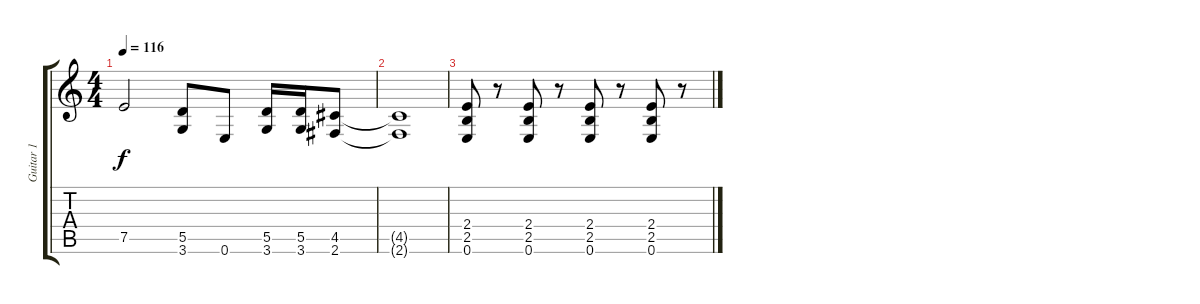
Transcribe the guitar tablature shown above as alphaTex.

\track ("Guitar 1" "Guitar 1") {instrument distortionguitar}
\staff {score tabs}
\tuning (E4 B3 G3 D3 A2 E2) {hide}
\ts (4 4)
\tempo 116
\clef g2
\ks c
7.5{t}.2{dy f} (5.5 3.6).8 0.6.8 (5.5 3.6).16 (5.5 3.6).16 (4.5 2.6).8 |
(4.5{t} 2.6{t}).1 |
(2.4 2.5 0.6).8 r.8 (2.4 2.5 0.6).8 r.8 (2.4 2.5 0.6).8 r.8 (2.4 2.5 0.6).8 r.8
